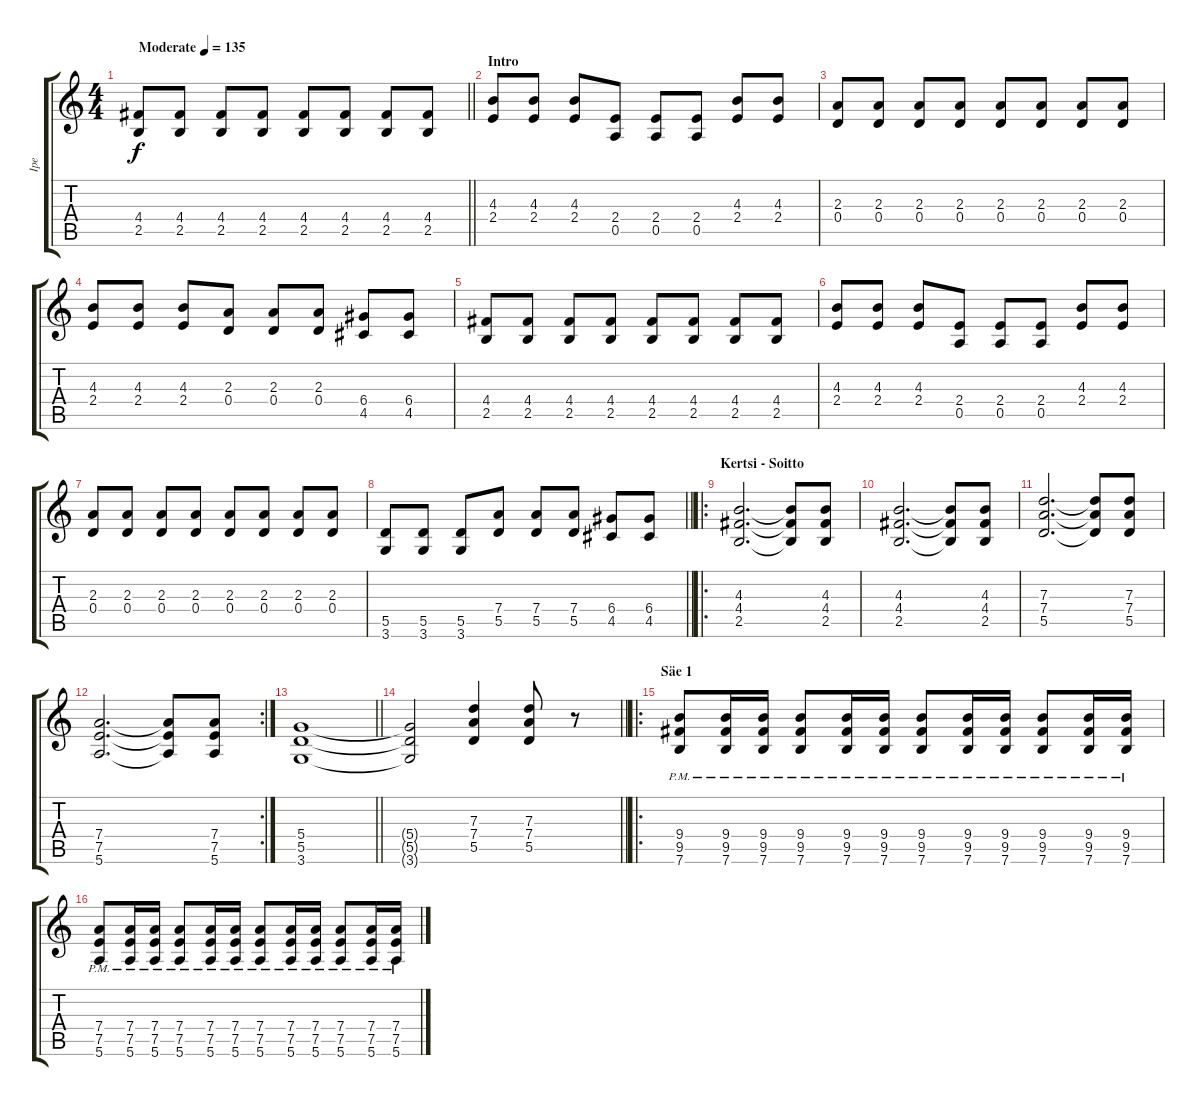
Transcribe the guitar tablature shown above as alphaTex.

\track ("Ipe" "Ipe") {instrument overdrivenguitar}
\staff {score tabs}
\tuning (E4 B3 G3 D3 A2 E2) {hide}
\ts (4 4)
\tempo (135 "Moderate")
\clef g2
\barLineRight lightlight
\ks c
(4.4 2.5).8{dy f instrument overdrivenguitar} (4.4 2.5).8 (4.4 2.5).8 (4.4 2.5).8 (4.4 2.5).8 (4.4 2.5).8 (4.4 2.5).8 (4.4 2.5).8 |
\section ("" "Intro")
(4.3 2.4).8 (4.3 2.4).8 (4.3 2.4).8 (2.4 0.5).8 (2.4 0.5).8 (2.4 0.5).8 (4.3 2.4).8 (4.3 2.4).8 |
(2.3 0.4).8 (2.3 0.4).8 (2.3 0.4).8 (2.3 0.4).8 (2.3 0.4).8 (2.3 0.4).8 (2.3 0.4).8 (2.3 0.4).8 |
(4.3 2.4).8 (4.3 2.4).8 (4.3 2.4).8 (2.3 0.4).8 (2.3 0.4).8 (2.3 0.4).8 (6.4 4.5).8 (6.4 4.5).8 |
(4.4 2.5).8 (4.4 2.5).8 (4.4 2.5).8 (4.4 2.5).8 (4.4 2.5).8 (4.4 2.5).8 (4.4 2.5).8 (4.4 2.5).8 |
(4.3 2.4).8 (4.3 2.4).8 (4.3 2.4).8 (2.4 0.5).8 (2.4 0.5).8 (2.4 0.5).8 (4.3 2.4).8 (4.3 2.4).8 |
(2.3 0.4).8 (2.3 0.4).8 (2.3 0.4).8 (2.3 0.4).8 (2.3 0.4).8 (2.3 0.4).8 (2.3 0.4).8 (2.3 0.4).8 |
\barLineRight lightlight
(5.5 3.6).8 (5.5 3.6).8 (5.5 3.6).8 (7.4 5.5).8 (7.4 5.5).8 (7.4 5.5).8 (6.4 4.5).8 (6.4 4.5).8 |
\ro
\section ("" "Kertsi - Soitto")
(4.3 4.4 2.5).2{d} (4.3{t} 4.4{t} 2.5{t}).8 (4.3 4.4 2.5).8 |
(4.3 4.4 2.5).2{d} (4.3{t} 4.4{t} 2.5{t}).8 (4.3 4.4 2.5).8 |
(7.3 7.4 5.5).2{d} (7.3{t} 7.4{t} 5.5{t}).8 (7.3 7.4 5.5).8 |
\rc 2
(7.4 7.5 5.6).2{d} (7.4{t} 7.5{t} 5.6{t}).8 (7.4 7.5 5.6).8 |
\barLineRight lightlight
(5.4 5.5 3.6).1 |
\barLineRight lightlight
(5.4{t} 5.5{t} 3.6{t}).2 (7.3 7.4 5.5).4 (7.3 7.4 5.5).8 r.8 |
\ro
\section ("" "Säe 1")
(9.4{pm} 9.5{pm} 7.6{pm}).8 (9.4{pm} 9.5{pm} 7.6{pm}).16 (9.4{pm} 9.5{pm} 7.6{pm}).16 (9.4{pm} 9.5{pm} 7.6{pm}).8 (9.4{pm} 9.5{pm} 7.6{pm}).16 (9.4{pm} 9.5{pm} 7.6{pm}).16 (9.4{pm} 9.5{pm} 7.6{pm}).8 (9.4{pm} 9.5{pm} 7.6{pm}).16 (9.4{pm} 9.5{pm} 7.6{pm}).16 (9.4{pm} 9.5{pm} 7.6{pm}).8 (9.4{pm} 9.5{pm} 7.6{pm}).16 (9.4{pm} 9.5{pm} 7.6{pm}).16 |
(7.4{pm} 7.5{pm} 5.6{pm}).8 (7.4{pm} 7.5{pm} 5.6{pm}).16 (7.4{pm} 7.5{pm} 5.6{pm}).16 (7.4{pm} 7.5{pm} 5.6{pm}).8 (7.4{pm} 7.5{pm} 5.6{pm}).16 (7.4{pm} 7.5{pm} 5.6{pm}).16 (7.4{pm} 7.5{pm} 5.6{pm}).8 (7.4{pm} 7.5{pm} 5.6{pm}).16 (7.4{pm} 7.5{pm} 5.6{pm}).16 (7.4{pm} 7.5{pm} 5.6{pm}).8 (7.4{pm} 7.5{pm} 5.6{pm}).16 (7.4{pm} 7.5{pm} 5.6{pm}).16
